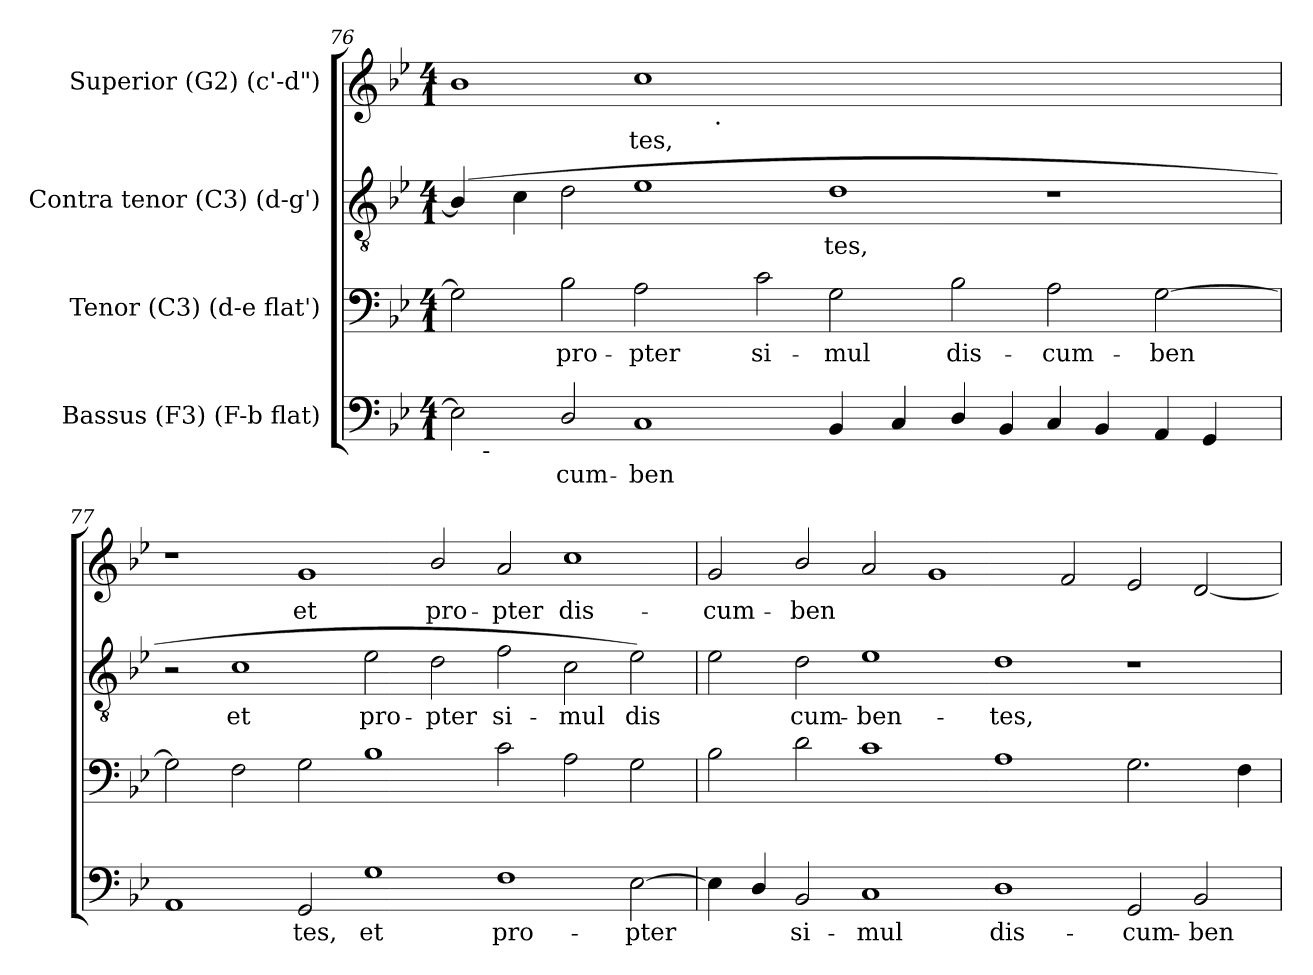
**kern	**text	**kern	**text	**kern	**text	**kern	**text
*part4	*part4	*part3	*part3	*part2	*part2	*part1	*part1
*staff4	*staff4	*staff3	*staff3	*staff2	*staff2	*staff1	*staff1
*I"Bassus (F3)  (F-b flat)	*	*I"Tenor (C3)  (d-e flat')	*	*I"Contra tenor (C3)  (d-g')	*	*I"Superior (G2)  (c'-d")	*
!!LO:PB:g=z
*clefF4	*	*clefF4	*	*clefGv2	*	*clefG2	*
*k[b-e-]	*	*k[b-e-]	*	*k[b-e-]	*	*k[b-e-]	*
*B-:	*	*B-:	*	*B-:	*	*B-:	*
*M4/1	*	*M4/1	*	*M4/1	*	*M4/1	*
=76	=76	=76	=76	=76	=76	=76	=76
!	!LO:LY:b:cj	!	!LO:LY:b:cj	!	!LO:LY:b:cj	!	!LO:LY:b:cj
*^	*	*	*	*	*	*^	*
2E-\]	8ryy	--	2G\]	.	(<4B-/]	--	1b-	1ryy	--
!	!LO:TX:b:t=-	!	!	!	!	!	!	!	!
.	1ryy	.	.	.	.	.	.	.	.
!	!	!	!	!	!	!LO:LY:b:cj	!	!	!
.	.	.	.	.	4c\	--	.	.	.
!	!	!LO:LY:b:cj	!	!LO:LY:b:cj	!	!LO:LY:b:cj	!	!	!
2D/	.	-cum-	2B-\	pro-	2d\	--	.	.	.
!	!	!LO:LY:b:cj	!	!LO:LY:b:cj	!	!LO:LY:b:cj	!	!	!LO:LY:b:cj
1C	.	-ben-	2A\	-pter	1e-	--	1cc	4ryy	-tes,
.	1ryy	.	.	.	.	.	.	.	.
.	.	.	.	.	.	.	.	32.ryy	.
!	!	!	!	!	!	!	!	!LO:TX:b:t=.	!
.	.	.	.	.	.	.	.	1ryy	.
!	!	!	!	!LO:LY:b:cj	!	!	!	!	!
.	.	.	2c\	si-	.	.	.	.	.
!	!	!LO:LY:b:cj	!	!LO:LY:b:cj	!	!LO:LY:b:cj	!	!	!
4BB-/	.	--	2G\	-mul	1d	-tes,	0ryy	.	.
.	1...ryy	.	.	.	.	.	.	.	.
!	!	!LO:LY:b:cj	!	!	!	!	!	!	!
4C/	.	--	.	.	.	.	.	.	.
.	.	.	.	.	.	.	.	1ryy	.
!	!	!LO:LY:b:cj	!	!LO:LY:b:cj	!	!	!	!	!
4D/	.	--	2B-\	dis-	.	.	.	.	.
!	!	!LO:LY:b:cj	!	!	!	!	!	!	!
4BB-/	.	--	.	.	.	.	.	.	.
!	!	!LO:LY:b:cj	!	!LO:LY:b:cj	!	!	!	!	!
4C/	.	--	2A\	-cum-	1r	.	.	.	.
!	!	!LO:LY:b:cj	!	!	!	!	!	!	!
4BB-/	.	--	.	.	.	.	.	.	.
.	.	.	.	.	.	.	.	2ryy	.
!	!	!LO:LY:b:cj	!	!LO:LY:b:cj	!	!	!	!	!
4AA/	.	--	[>2G\	-ben-	.	.	.	.	.
!	!	!LO:LY:b:cj	!	!	!	!	!	!	!
4GG/	.	--	.	.	.	.	.	.	.
.	.	.	.	.	.	.	.	8ryy	.
.	.	.	.	.	.	.	.	16ryy	.
.	.	.	.	.	.	.	.	64ryy	.
=77	=77	=77	=77	=77	=77	=77	=77	=77	=77
!	!	!LO:LY:b:cj	!	!LO:LY:b:cj	!	!	!	!	!
*v	*v	*	*	*	*	*	*v	*v	*
1AA	--	2G\]	--	2r	.	1r	.
!	!	!	!LO:LY:b:cj	!	!LO:LY:b:cj	!	!
.	.	2F\	--	1c	et	.	.
!	!LO:LY:b:cj	!	!LO:LY:b:cj	!	!	!	!LO:LY:b:cj
2GG/	-tes,	2G\	--	.	.	1g	et
!	!LO:LY:b:cj	!	!LO:LY:b:cj	!	!LO:LY:b:cj	!	!
1G	et	1B-	--	2e-\	pro-	.	.
!	!	!	!	!	!LO:LY:b:cj	!	!LO:LY:b:cj
.	.	.	.	2d\	-pter	2b-/	pro-
!	!LO:LY:b:cj	!	!LO:LY:b:cj	!	!LO:LY:b:cj	!	!LO:LY:b:cj
1F	pro-	2c\	--	2f\	si-	2a/	-pter
!	!	!	!LO:LY:b:cj	!	!LO:LY:b:cj	!	!LO:LY:b:cj
.	.	2A\	--	2c\	-mul	1cc	dis-
!	!LO:LY:b:cj	!	!LO:LY:b:cj	!	!LO:LY:b:cj	!	!
[<2E-\	-pter	2G\	--	2e-\)	dis-	.	.
!!LO:LB:g=z
=78	=78	=78	=78	=78	=78	=78	=78
!	!LO:LY:b:cj	!	!LO:LY:b:cj	!	!LO:LY:b:cj	!	!LO:LY:b:cj
4E-\]	.	2B-\	--	2e-\	--	2g/	-cum-
!	!LO:LY:b:cj	!	!	!	!	!	!
4D/	.	.	.	.	.	.	.
!	!LO:LY:b:cj	!	!LO:LY:b:cj	!	!LO:LY:b:cj	!	!LO:LY:b:cj
2BB-/	si-	2d\	--	2d\	-cum-	2b-/	-ben-
!	!LO:LY:b:cj	!	!LO:LY:b:cj	!	!LO:LY:b:cj	!	!LO:LY:b:cj
1C	-mul	1c	--	1e-	-ben-	2a/	--
!	!	!	!	!	!	!	!LO:LY:b:cj
.	.	.	.	.	.	1g	--
!	!LO:LY:b:cj	!	!LO:LY:b:cj	!	!LO:LY:b:cj	!	!
1D	dis-	1A	--	1d	-tes,	.	.
!	!	!	!	!	!	!	!LO:LY:b:cj
.	.	.	.	.	.	2f/	--
!	!LO:LY:b:cj	!	!LO:LY:b:cj	!	!	!	!LO:LY:b:cj
2GG/	-cum-	2.G\	--	1r	.	2e-/	--
!	!LO:LY:b:cj	!	!	!	!	!	!LO:LY:b:cj
2BB-/	-ben-	.	.	.	.	[<2d/	--
!	!	!	!LO:LY:b:cj	!	!	!	!
.	.	4F\	--	.	.	.	.
=	=	=	=	=	=	=	=
*-	*-	*-	*-	*-	*-	*-	*-
